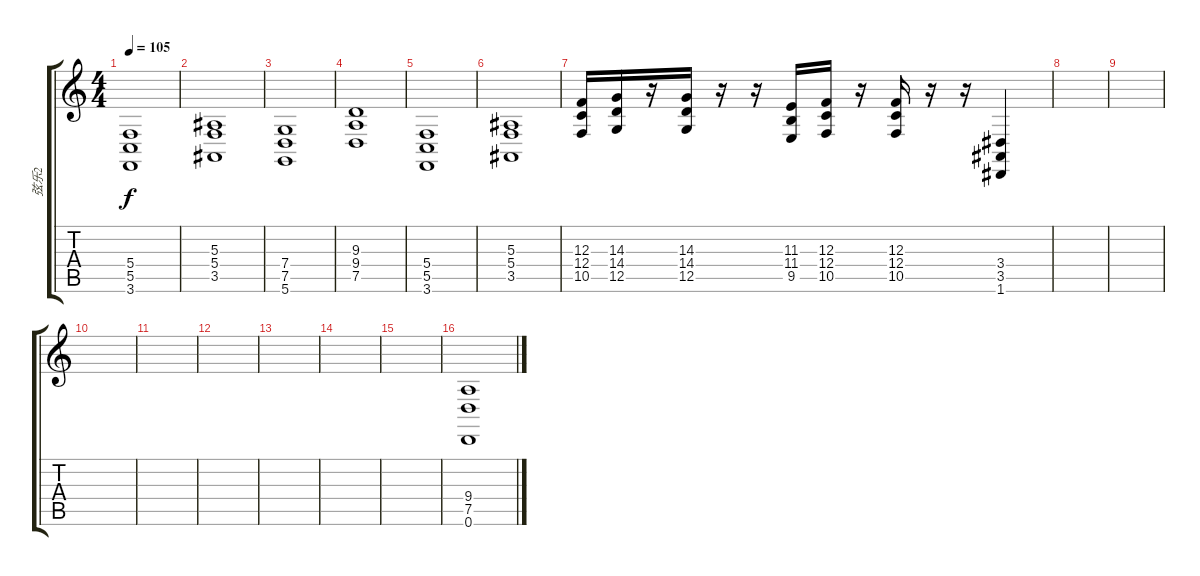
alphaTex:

\track ("弦乐2" "弦乐2") {instrument stringensemble1}
\staff {score tabs}
\tuning (D4 A3 F3 C3 G2 D2) {hide}
\ts (4 4)
\tempo 105
\clef g2
\ks c
(5.4 5.5 3.6).1{dy f} |
(5.3 5.4 3.5).1 |
(7.4 7.5 5.6).1 |
(9.3 9.4 7.5).1 |
(5.4 5.5 3.6).1 |
(5.3 5.4 3.5).1 |
(12.3 12.4 10.5).16 (14.3 14.4 12.5).16 r.16 (14.3 14.4 12.5).16 r.16 r.16 (11.3 11.4 9.5).16 (12.3 12.4 10.5).16 r.16 (12.3 12.4 10.5).16 r.16 r.16 (3.4 3.5 1.6).4 |
|
|
|
|
|
|
|
|
(9.4 7.5 0.6).1
